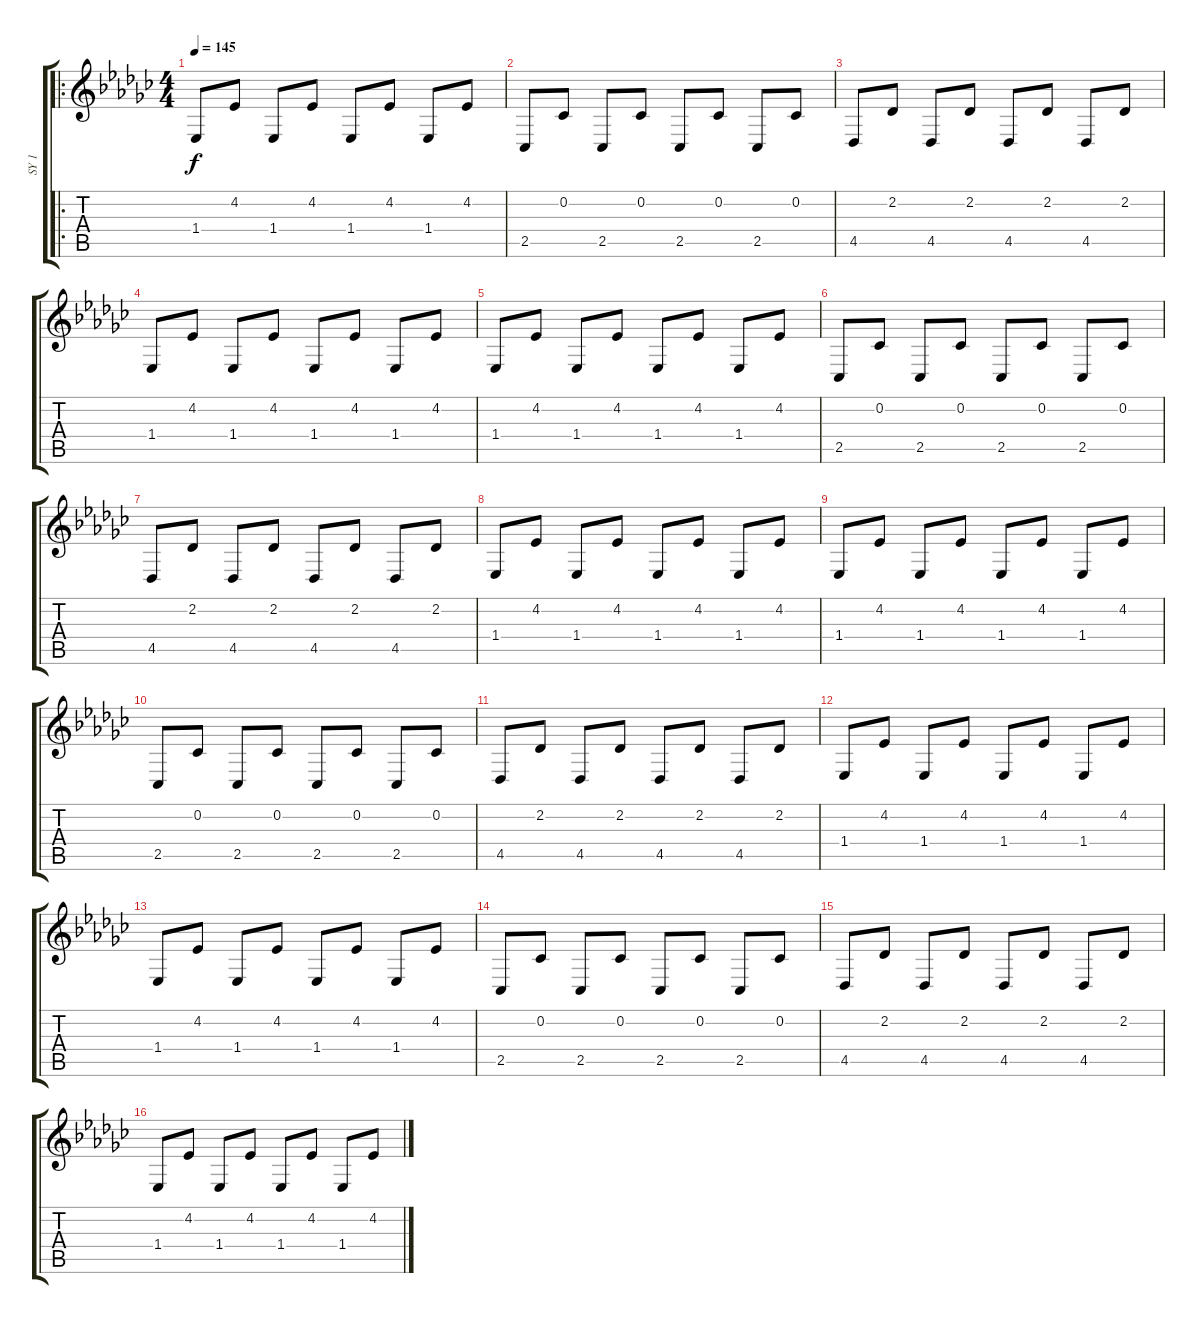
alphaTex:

\track ("SY 1" "SY 1") {instrument lead8bassandlead}
\staff {score tabs}
\tuning (E4 B3 G3 D3 A2 E2) {hide}
\ro
\ts (4 4)
\tempo 145
\clef g2
\ks ebminor
1.4.8{dy f} 4.2.8 1.4.8 4.2.8 1.4.8 4.2.8 1.4.8 4.2.8 |
2.5.8 0.2.8 2.5.8 0.2.8 2.5.8 0.2.8 2.5.8 0.2.8 |
4.5.8 2.2.8 4.5.8 2.2.8 4.5.8 2.2.8 4.5.8 2.2.8 |
1.4.8 4.2.8 1.4.8 4.2.8 1.4.8 4.2.8 1.4.8 4.2.8 |
1.4.8 4.2.8 1.4.8 4.2.8 1.4.8 4.2.8 1.4.8 4.2.8 |
2.5.8 0.2.8 2.5.8 0.2.8 2.5.8 0.2.8 2.5.8 0.2.8 |
4.5.8 2.2.8 4.5.8 2.2.8 4.5.8 2.2.8 4.5.8 2.2.8 |
1.4.8 4.2.8 1.4.8 4.2.8 1.4.8 4.2.8 1.4.8 4.2.8 |
1.4.8 4.2.8 1.4.8 4.2.8 1.4.8 4.2.8 1.4.8 4.2.8 |
2.5.8 0.2.8 2.5.8 0.2.8 2.5.8 0.2.8 2.5.8 0.2.8 |
4.5.8 2.2.8 4.5.8 2.2.8 4.5.8 2.2.8 4.5.8 2.2.8 |
1.4.8 4.2.8 1.4.8 4.2.8 1.4.8 4.2.8 1.4.8 4.2.8 |
1.4.8 4.2.8 1.4.8 4.2.8 1.4.8 4.2.8 1.4.8 4.2.8 |
2.5.8 0.2.8 2.5.8 0.2.8 2.5.8 0.2.8 2.5.8 0.2.8 |
4.5.8 2.2.8 4.5.8 2.2.8 4.5.8 2.2.8 4.5.8 2.2.8 |
1.4.8 4.2.8 1.4.8 4.2.8 1.4.8 4.2.8 1.4.8 4.2.8
